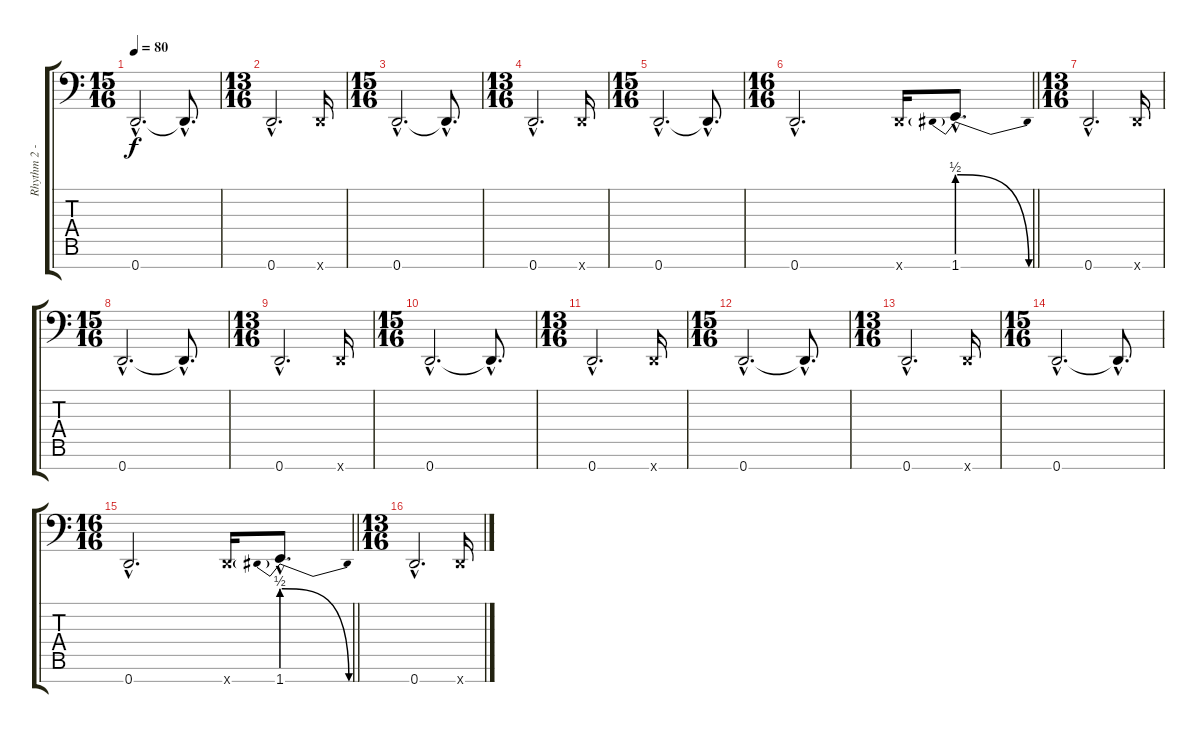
\track ("Rhythm 2 - 8-String Drop-D" "Rhythm 2 -") {instrument distortionguitar}
\staff {score tabs}
\tuning (A3 F3 C3 G2 D2 A1 D1) {hide}
\ts (15 16)
\tempo 80
\clef f4
\ks c
0.7{hac}.2{d dy f} 0.7{hac t}.8{d} |
\ts (13 16)
0.7{hac}.2{d} 0.7{x}.16 |
\ts (15 16)
0.7{hac}.2{d} 0.7{hac t}.8{d} |
\ts (13 16)
0.7{hac}.2{d} 0.7{x}.16 |
\ts (15 16)
0.7{hac}.2{d} 0.7{hac t}.8{d} |
\ts (16 16)
\barLineRight lightlight
0.7{hac}.2{d} 0.7{x}.16 1.7{be (prebendrelease 0 2 60 0) hac}.8{d} |
\ts (13 16)
\section ("" "")
0.7{hac}.2{d} 0.7{x}.16 |
\ts (15 16)
0.7{hac}.2{d} 0.7{hac t}.8{d} |
\ts (13 16)
0.7{hac}.2{d} 0.7{x}.16 |
\ts (15 16)
0.7{hac}.2{d} 0.7{hac t}.8{d} |
\ts (13 16)
0.7{hac}.2{d} 0.7{x}.16 |
\ts (15 16)
0.7{hac}.2{d} 0.7{hac t}.8{d} |
\ts (13 16)
0.7{hac}.2{d} 0.7{x}.16 |
\ts (15 16)
0.7{hac}.2{d} 0.7{hac t}.8{d} |
\ts (16 16)
\barLineRight lightlight
0.7{hac}.2{d} 0.7{x}.16 1.7{be (prebendrelease 0 2 60 0) hac}.8{d} |
\ts (13 16)
\section ("" "")
0.7{hac}.2{d} 0.7{x}.16
